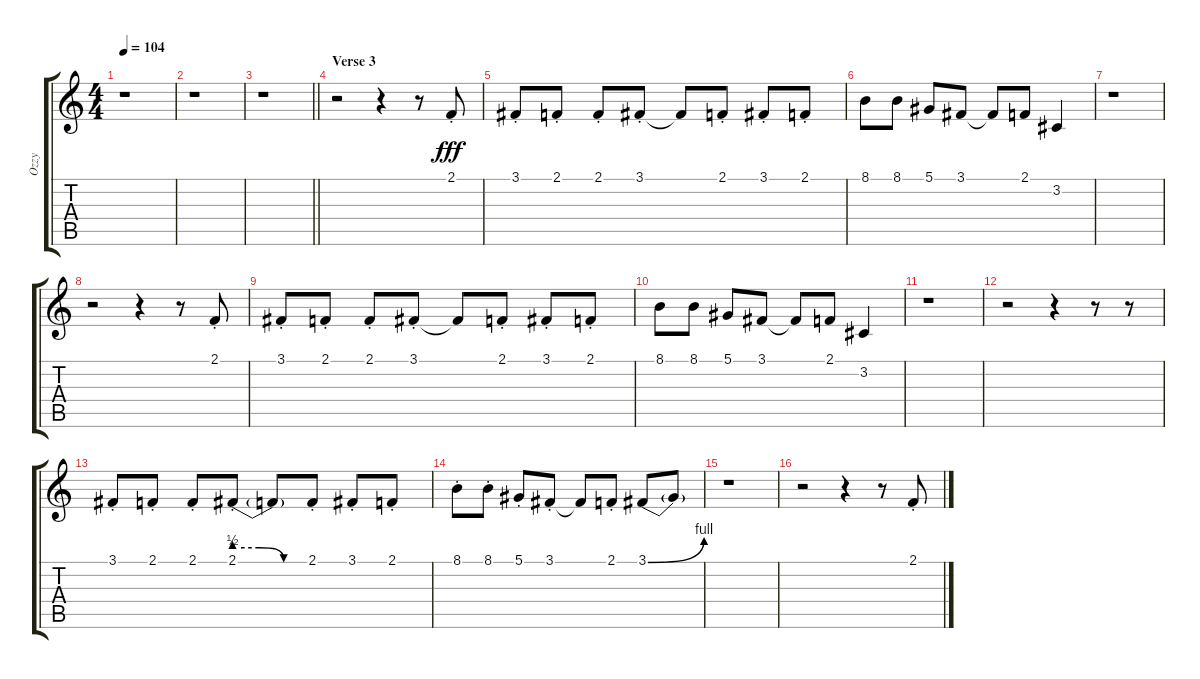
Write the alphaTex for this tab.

\track ("Ozzy" "Ozzy") {instrument synthvoice}
\staff {score tabs}
\tuning (Eb4 Bb3 Gb3 Db3 Ab2 Eb2) {hide}
\ts (4 4)
\tempo 104
\clef g2
\ks c
r.1{dy fff} |
r.1 |
\barLineRight lightlight
r.1 |
\section ("" "Verse 3")
r.2 r.4 r.8 2.1{st}.8 |
3.1{st}.8 2.1{st}.8 2.1{st}.8 3.1{st}.8 3.1{t}.8 2.1{st}.8 3.1{st}.8 2.1{st}.8 |
8.1.8 8.1.8 5.1.8 3.1.8 3.1{t}.8 2.1.8 3.2.4 |
r.1 |
r.2 r.4 r.8 2.1{st}.8 |
3.1{st}.8 2.1{st}.8 2.1{st}.8 3.1{st}.8 3.1{t}.8 2.1{st}.8 3.1{st}.8 2.1{st}.8 |
8.1.8 8.1.8 5.1.8 3.1.8 3.1{t}.8 2.1.8 3.2.4 |
r.1 |
r.2 r.4 r.8 r.8 |
3.1{st}.8 2.1{st}.8 2.1{st}.8 2.1{be (custom 0 2 20 2 40 0 60 0) st}.8 2.1{t}.8 2.1{st}.8 3.1{st}.8 2.1{st}.8 |
8.1{st}.8 8.1{st}.8 5.1{st}.8 3.1{st}.8 3.1{t}.8 2.1{st}.8 3.1{be (bend 0 0 60 4)}.8 3.1{t}.8 |
r.1 |
r.2 r.4 r.8 2.1{st}.8
